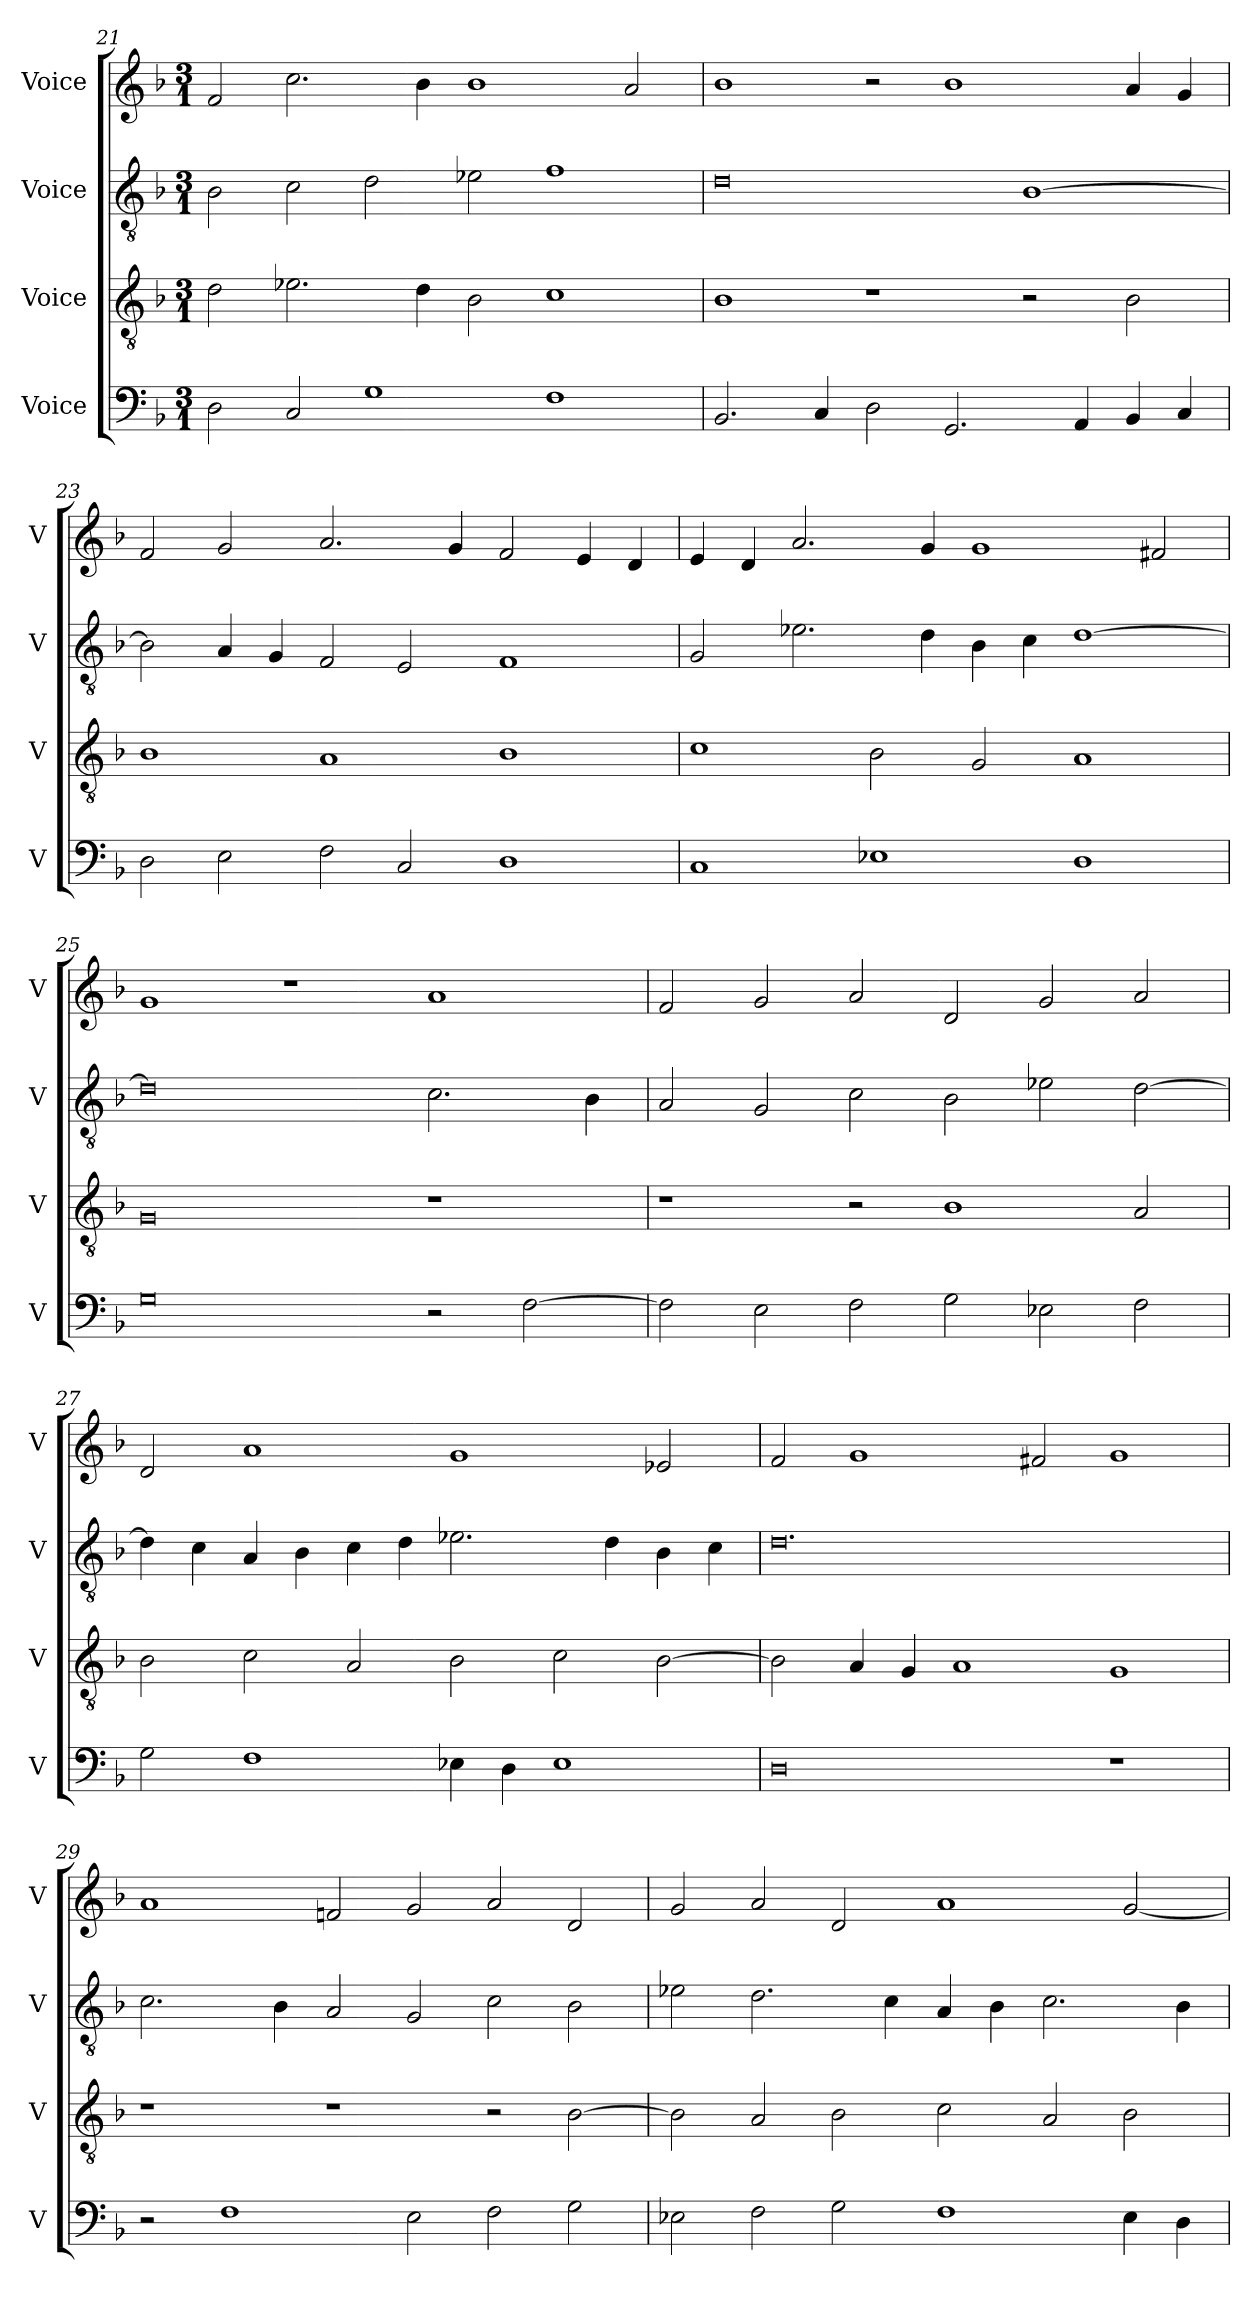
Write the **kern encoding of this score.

**kern	**kern	**kern	**kern
*part4	*part3	*part2	*part1
*staff4	*staff3	*staff2	*staff1
*I"Voice	*I"Voice	*I"Voice	*I"Voice
*I'V	*I'V	*I'V	*I'V
!!LO:LB:g=z
*clefF4	*clefGv2	*clefGv2	*clefG2
*k[b-]	*k[b-]	*k[b-]	*k[b-]
*M3/1	*M3/1	*M3/1	*M3/1
=21	=21	=21	=21
2D\	2d\	2B-\	2f/
2C/	2.e-X\	2c\	2.cc\
1G	.	2d\	.
.	4d\	.	4b-\
.	2B-\	2e-X\	1b-
1F	1c	1f	.
.	.	.	2a/
=22	=22	=22	=22
2.BB-/	1B-	0d	1b-
4C/	.	.	.
2D\	1r	.	2r
2.GG/	.	.	1b-
.	2r	[1B-	.
4AA/	.	.	.
4BB-/	2B-\	.	4a/
4C/	.	.	4g/
!!LO:LB:g=z
=23	=23	=23	=23
2D\	1B-	2B-\]	2f/
2E\	.	4A/	2g/
.	.	4G/	.
2F\	1A	2F/	2.a/
2C/	.	2E/	.
.	.	.	4g/
1D	1B-	1F	2f/
.	.	.	4e/
.	.	.	4d/
=24	=24	=24	=24
1C	1c	2G/	4e/
.	.	.	4d/
.	.	2.e-X\	2.a/
1E-X	2B-\	.	.
.	.	4d\	4g/
.	2G/	4B-\	1g
.	.	4c\	.
1D	1A	[1d	.
.	.	.	2f#X/
!!LO:PB:g=z
=25	=25	=25	=25
0G	0G	0d]	1g
.	.	.	1r
2r	1r	2.c\	1a
[2F\	.	.	.
.	.	4B-\	.
=26	=26	=26	=26
2F\]	1r	2A/	2f/
2E\	.	2G/	2g/
2F\	2r	2c\	2a/
2G\	1B-	2B-\	2d/
2E-X\	.	2e-X\	2g/
2F\	2A/	[2d\	2a/
!!LO:LB:g=z
=27	=27	=27	=27
2G\	2B-\	4d\]	2d/
.	.	4c\	.
1F	2c\	4A/	1a
.	.	4B-\	.
.	2A/	4c\	.
.	.	4d\	.
4E-X\	2B-\	2.e-X\	1g
4D\	.	.	.
1E-	2c\	.	.
.	.	4d\	.
.	[2B-\	4B-\	2e-X/
.	.	4c\	.
=28	=28	=28	=28
0D	2B-\]	0.d	2f/
.	4A/	.	1g
.	4G/	.	.
.	1A	.	.
.	.	.	2f#X/
1r	1G	.	1g
!!LO:LB:g=z
=29	=29	=29	=29
2r	1r	2.c\	1a
1F	.	.	.
.	.	4B-\	.
.	1r	2A/	2fn/
2E\	.	2G/	2g/
2F\	2r	2c\	2a/
2G\	[2B-\	2B-\	2d/
=30	=30	=30	=30
2E-X\	2B-\]	2e-X\	2g/
2F\	2A/	2.d\	2a/
2G\	2B-\	.	2d/
.	.	4c\	.
1F	2c\	4A/	1a
.	.	4B-\	.
.	2A/	2.c\	.
4E-\	2B-\	.	[2g/
4D\	.	4B-\	.
=	=	=	=
*-	*-	*-	*-
